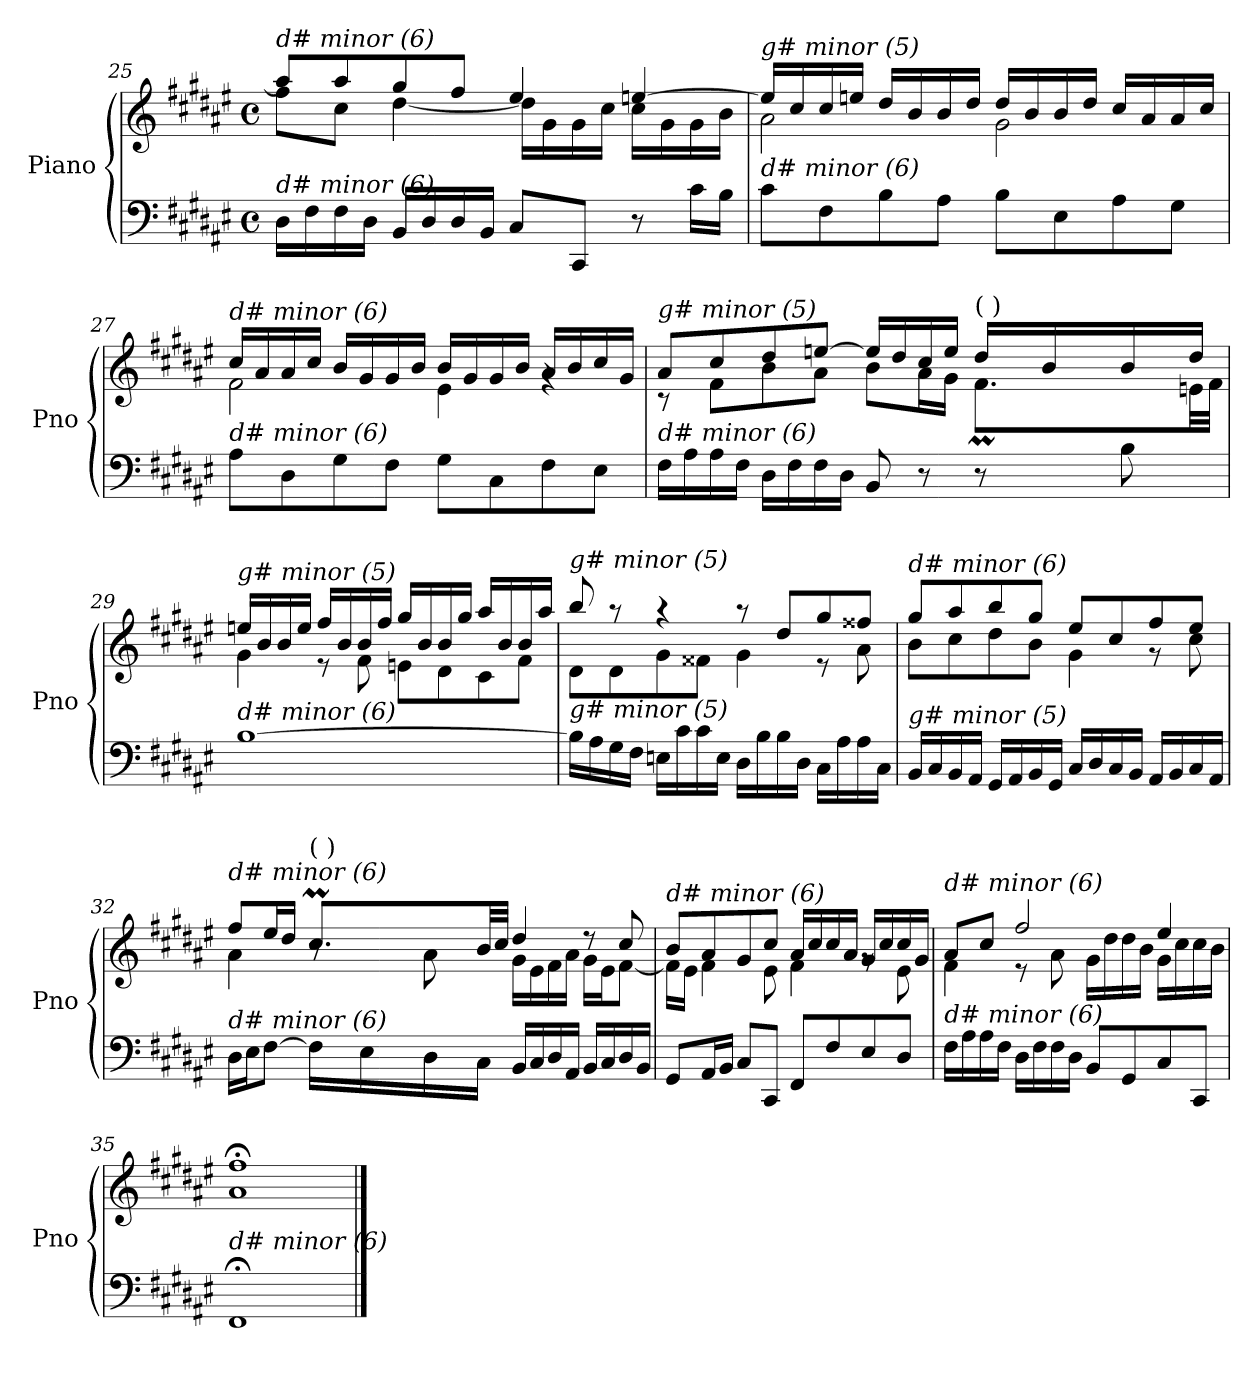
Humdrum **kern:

**kern	**kern
*part1	*part1
*staff2	*staff1
*I"Piano	*
*I'Pno	*
!!LO:LB:g=z
*clefF4	*clefG2
*k[f#c#g#d#a#e#]	*k[f#c#g#d#a#e#]
*M4/4	*M4/4
*met(c)	*met(c)
=25	=25
*	*^
!	!LO:TX:i:t=d# minor (6)	!
!LO:TX:i:t=d# minor (6)	!	!
16D#\LL	8aa#/L]	8ff#\L
16F#\	.	.
16F#\	8aa#/	8cc#\J
16D#\JJ	.	.
16BB/LL	8gg#/	[4dd#\
16D#/	.	.
16D#/	8ff#/J	.
16BB/JJ	.	.
8C#/L	4ee#/	16dd#\LL]
.	.	16g#\
8CC#/J	.	16g#\
.	.	16cc#\JJ
8r	[4een/	16cc#\LL
.	.	16g#\
16c#\LL	.	16g#\
16B\JJ	.	16b\JJ
=26	=26	=26
!	!LO:TX:i:t=g# minor (5)	!
!LO:TX:i:t=d# minor (6)	!	!
8c#\L	16ee/LL]	2a#\
.	16cc#/	.
8F#\	16cc#/	.
.	16een/JJ	.
8B\	16dd#/LL	.
.	16b/	.
8A#\J	16b/	.
.	16dd#/JJ	.
8B\L	16dd#/LL	2g#\
.	16b/	.
8E#\	16b/	.
.	16dd#/JJ	.
8A#\	16cc#/LL	.
.	16a#/	.
8G#\J	16a#/	.
.	16cc#/JJ	.
=27	=27	=27
!	!LO:TX:i:t=d# minor (6)	!
!LO:TX:i:t=d# minor (6)	!	!
8A#\L	16cc#/LL	2f#\
.	16a#/	.
8D#\	16a#/	.
.	16cc#/JJ	.
8G#\	16b/LL	.
.	16g#/	.
8F#\J	16g#/	.
.	16b/JJ	.
8G#\L	16b/LL	4e#\
.	16g#/	.
8C#\	16g#/	.
.	16b/JJ	.
8F#\	16a#/LL	4rg
.	16b/	.
8E#\J	16cc#/	.
.	16g#/JJ	.
!!LO:PB:g=z
=28	=28	=28
*^	*	*^
!	!	!LO:TX:i:t=g# minor (5)	!	!
!LO:TX:i:t=d# minor (6)	!	!	!	!
2.ryy	16F#\LL	8a#/L	8r	2.ryy
.	16A#\	.	.	.
.	16A#\	8cc#/	8f#\L	.
.	16F#\JJ	.	.	.
.	16D#\LL	8dd#/	8b\	.
.	16F#\	.	.	.
.	16F#\	[8een/J	8a#\J	.
.	16D#\JJ	.	.	.
.	8BB/	16ee/LL]	8b\L	.
.	.	16dd#/	.	.
.	8r	16cc#/	16a#\L	.
.	.	16ee/JJ	16g#\JJ	.
*	*	*	*	*Xtuplet
!	!	!LO:TX:a:t=(   )	!	!
8.ryy	8r	16dd#/LL	8.f#M\L	128%3g#yy
.	.	.	.	128%3f#yy
.	.	.	.	128%3g#yy
.	.	16b/	.	.
.	.	.	.	128%3f#yy
.	.	.	.	128%3g#yy
.	.	.	.	128%3f#yy
.	8B\	16b/	.	.
.	.	.	.	128%3g#yy
.	.	.	.	128%3f#yy
16ryy	.	16dd#/JJ	32en\LL	16ryy
.	.	.	32f#\JJJ	.
*v	*v	*	*	*
*	*	*v	*v
=29	=29	=29
!	!LO:TX:i:t=g# minor (5)	!
!LO:TX:i:t=d# minor (6)	!	!
[1B	16een/LL	4g#\
.	16b/	.
.	16b/	.
.	16ee/JJ	.
.	16ff#/LL	8r
.	16b/	.
.	16b/	8f#\
.	16ff#/JJ	.
.	16gg#/LL	8en\L
.	16b/	.
.	16b/	8d#\
.	16gg#/JJ	.
.	16aa#/LL	8c#\
.	16b/	.
.	16b/	8f#\J
.	16aa#/JJ	.
!!LO:LB:g=z	!!
=30	=30	=30
!	!LO:TX:i:t=g# minor (5)	!
!LO:TX:i:t=g# minor (5)	!	!
16B\LL]	8bb/	8d#\L
16A#\	.	.
16G#\	8r	8d#\
16F#\JJ	.	.
16En\LL	4r	8g#\
16c#\	.	.
16c#\	.	8f##X\J
16E\JJ	.	.
16D#\LL	8r	4g#\
16B\	.	.
16B\	8dd#/L	.
16D#\JJ	.	.
16C#\LL	8gg#/	8r
16A#\	.	.
16A#\	8ff##X/J	8a#\
16C#\JJ	.	.
!!LO:LB:g=z	!!
=31	=31	=31
!	!LO:TX:i:t=d# minor (6)	!
!LO:TX:i:t=g# minor (5)	!	!
16BB/LL	8gg#/L	8b\L
16C#/	.	.
16BB/	8aa#/	8cc#\
16AA#/JJ	.	.
16GG#/LL	8bb/	8dd#\
16AA#/	.	.
16BB/	8gg#/J	8b\J
16GG#/JJ	.	.
16C#/LL	8ee#/L	4g#\
16D#/	.	.
16C#/	8cc#/	.
16BB/JJ	.	.
16AA#/LL	8ff#/	8r
16BB/	.	.
16C#/	8ee#/J	8cc#\
16AA#/JJ	.	.
=32	=32	=32
*^	*	*^
!	!	!LO:TX:i:t=d# minor (6)	!	!
!LO:TX:i:t=d# minor (6)	!	!	!	!
4ryy	16D#\LL	8ff#/L	4a#\	4ryy
.	16E#\J	.	.	.
.	[8F#\J	16ee#/L	.	.
.	.	16dd#/JJ	.	.
!	!	!LO:TX:a:t=(   )	!	!
8.ryy	16F#\LL]	8.cc#M/L	8r	128%3dd#yy
.	.	.	.	128%3cc#yy
.	.	.	.	128%3dd#yy
.	16E#\	.	.	.
.	.	.	.	128%3cc#yy
.	.	.	.	128%3dd#yy
.	.	.	.	128%3cc#yy
.	16D#\	.	8a#\	.
.	.	.	.	128%3dd#yy
.	.	.	.	128%3cc#yy
2ryy	16C#\JJ	32b/LL	.	2ryy
.	.	32cc#/JJJ	.	.
.	16BB/LL	4dd#/	16g#\LL	.
.	16C#/	.	16e#\	.
.	16D#/	.	16f#\	.
.	16AA#/JJ	.	16a#\JJ	.
.	16BB/LL	8r	16g#\LL	.
.	16C#/	.	16e#\J	.
.	16D#/	8cc#/	[8f#\J	.
16ryy	16BB/JJ	.	.	16ryy
!!LO:LB:g=z
=33	=33	=33	=33	=33
!	!	!LO:TX:i:t=d# minor (6)	!	!
!LO:TX:i:t=d# minor (6)	!	!	!	!
*v	*v	*	*	*
*	*	*v	*v
8GG#/L	8b/L	16f#\LL]
.	.	16e#\JJ
16AA#/L	8a#/	4f#\
16BB/JJ	.	.
8C#/L	8g#/	.
8CC#/J	8cc#/J	8e#\
8FF#/L	16a#/LL	4f#\
.	16cc#/	.
8F#/	16cc#/	.
.	16a#/JJ	.
8E#/	16g#/LL	8rg
.	16cc#/	.
8D#/J	16cc#/	8e#\
.	16g#/JJ	.
=34	=34	=34
!	!LO:TX:i:t=d# minor (6)	!
!LO:TX:i:t=d# minor (6)	!	!
16F#\LL	8a#/L	4f#\
16A#\	.	.
16A#\	8cc#/J	.
16F#\JJ	.	.
16D#\LL	2ff#/	8r
16F#\	.	.
16F#\	.	8a#\
16D#\JJ	.	.
8BB/L	.	16g#\LL
.	.	16dd#\
8GG#/	.	16dd#\
.	.	16b\JJ
8C#/	4ee#/	16g#\LL
.	.	16cc#\
8CC#/J	.	16cc#\
.	.	16b\JJ
=35	=35	=35
!	!LO:TX:i:t=d# minor (6)	!
!LO:TX:i:t=d# minor (6)	!	!
*	*v	*v
1FF#;	1a#;< 1ff#;<
==	==
*-	*-
